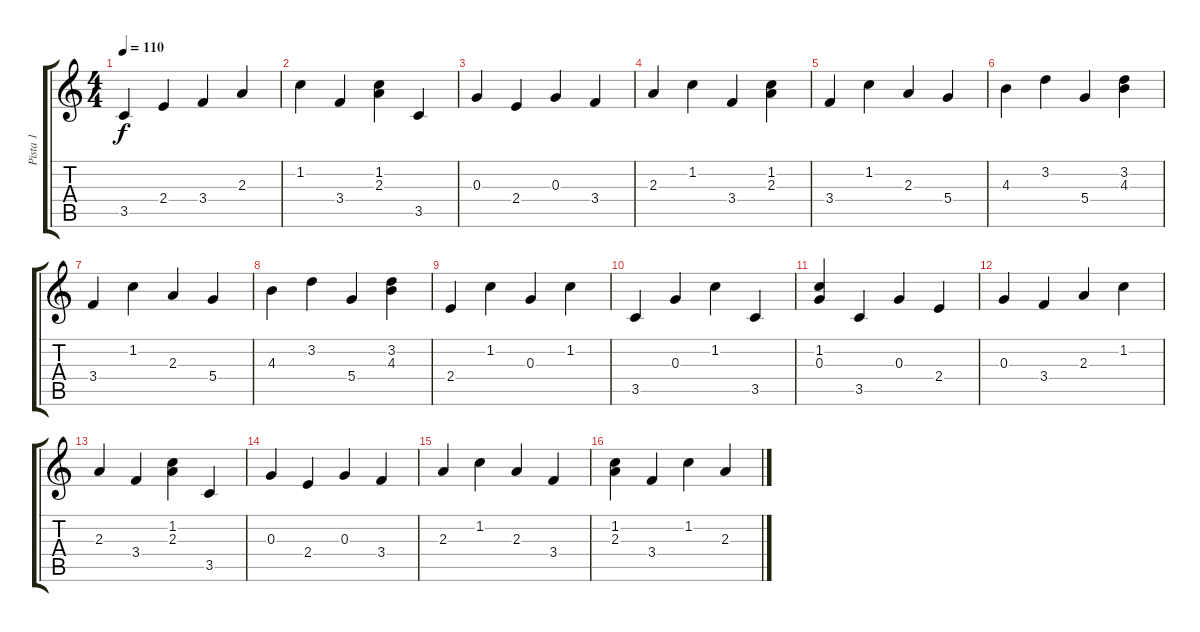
\track ("Pista 1" "Pista 1") {instrument acousticguitarsteel}
\staff {score tabs}
\tuning (E4 B3 G3 D3 A2 E2) {hide}
\ts (4 4)
\tempo 110
\clef g2
\ks c
3.5.4{dy f instrument acousticguitarsteel} 2.4.4 3.4.4 2.3.4 |
1.2.4 3.4.4 (1.2 2.3).4 3.5.4 |
0.3.4 2.4.4 0.3.4 3.4.4 |
2.3.4 1.2.4 3.4.4 (1.2 2.3).4 |
3.4.4 1.2.4 2.3.4 5.4.4 |
4.3.4 3.2.4 5.4.4 (3.2 4.3).4 |
3.4.4 1.2.4 2.3.4 5.4.4 |
4.3.4 3.2.4 5.4.4 (3.2 4.3).4 |
2.4.4 1.2.4 0.3.4 1.2.4 |
3.5.4 0.3.4 1.2.4 3.5.4 |
(1.2 0.3).4 3.5.4 0.3.4 2.4.4 |
0.3.4 3.4.4 2.3.4 1.2.4 |
2.3.4 3.4.4 (1.2 2.3).4 3.5.4 |
0.3.4 2.4.4 0.3.4 3.4.4 |
2.3.4 1.2.4 2.3.4 3.4.4 |
(1.2 2.3).4 3.4.4 1.2.4 2.3.4
